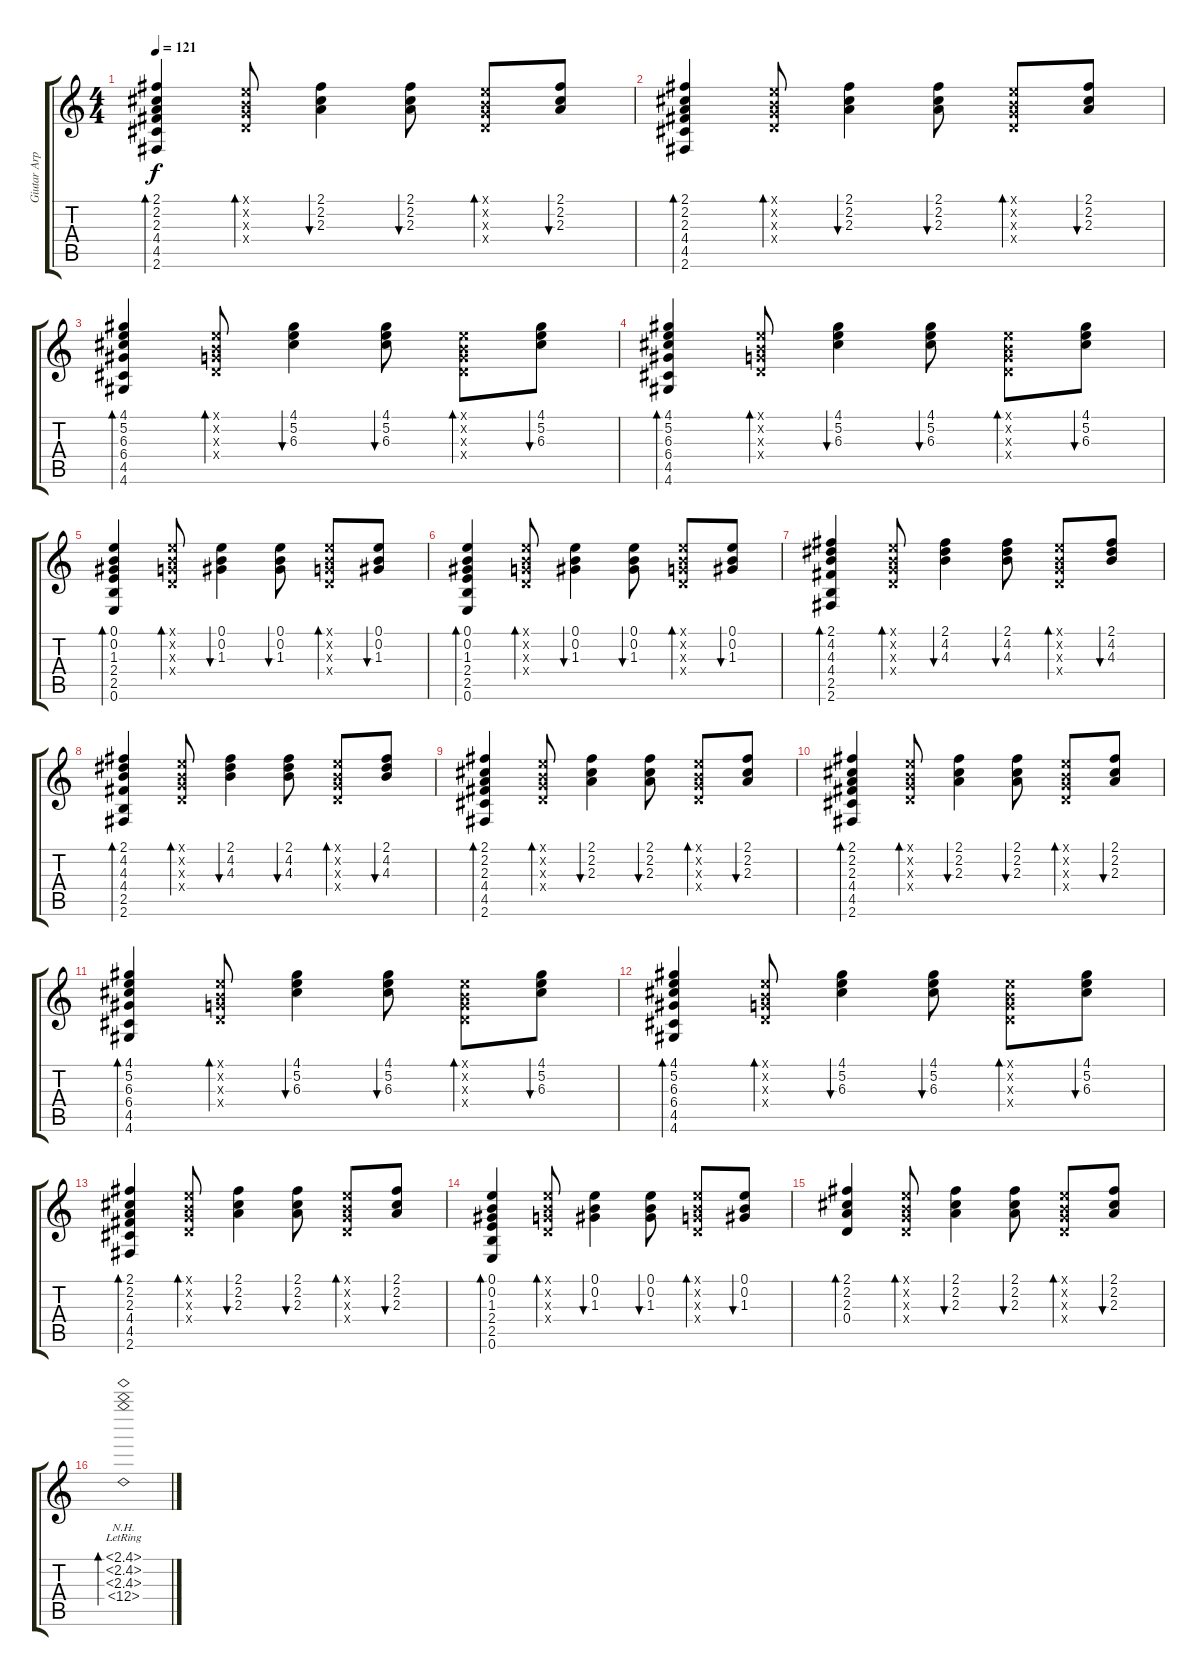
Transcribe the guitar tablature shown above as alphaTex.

\track ("Giutar Arpezh" "Giutar Arp") {instrument acousticguitarnylon}
\staff {score tabs}
\tuning (E4 B3 G3 D3 A2 E2) {hide}
\ts (4 4)
\tempo 121
\clef g2
\ks c
(2.1 2.2 2.3 4.4 4.5 2.6).4{bd 60 dy f volume 8} (0.1{x} 0.2{x} 0.3{x} 0.4{x}).8{bd 60} (2.1 2.2 2.3).4{bu 60} (2.1 2.2 2.3).8{bu 60} (0.1{x} 0.2{x} 0.3{x} 0.4{x}).8{bd 60} (2.1 2.2 2.3).8{bu 60} |
(2.1 2.2 2.3 4.4 4.5 2.6).4{bd 60} (0.1{x} 0.2{x} 0.3{x} 0.4{x}).8{bd 60} (2.1 2.2 2.3).4{bu 60} (2.1 2.2 2.3).8{bu 60} (0.1{x} 0.2{x} 0.3{x} 0.4{x}).8{bd 60} (2.1 2.2 2.3).8{bu 60} |
(4.1 5.2 6.3 6.4 4.5 4.6).4{bd 60} (0.1{x} 0.2{x} 0.3{x} 0.4{x}).8{bd 60} (4.1 5.2 6.3).4{bu 60} (4.1 5.2 6.3).8{bu 60} (0.1{x} 0.2{x} 0.3{x} 0.4{x}).8{bd 60} (4.1 5.2 6.3).8{bu 60} |
(4.1 5.2 6.3 6.4 4.5 4.6).4{bd 60} (0.1{x} 0.2{x} 0.3{x} 0.4{x}).8{bd 60} (4.1 5.2 6.3).4{bu 60} (4.1 5.2 6.3).8{bu 60} (0.1{x} 0.2{x} 0.3{x} 0.4{x}).8{bd 60} (4.1 5.2 6.3).8{bu 60} |
(0.1 0.2 1.3 2.4 2.5 0.6).4{bd 60} (0.1{x} 0.2{x} 0.3{x} 0.4{x}).8{bd 60} (0.1 0.2 1.3).4{bu 60} (0.1 0.2 1.3).8{bu 60} (0.1{x} 0.2{x} 0.3{x} 0.4{x}).8{bd 60} (0.1 0.2 1.3).8{bu 60} |
(0.1 0.2 1.3 2.4 2.5 0.6).4{bd 60} (0.1{x} 0.2{x} 0.3{x} 0.4{x}).8{bd 60} (0.1 0.2 1.3).4{bu 60} (0.1 0.2 1.3).8{bu 60} (0.1{x} 0.2{x} 0.3{x} 0.4{x}).8{bd 60} (0.1 0.2 1.3).8{bu 60} |
(2.1 4.2 4.3 4.4 2.5 2.6).4{bd 60} (0.1{x} 0.2{x} 0.3{x} 0.4{x}).8{bd 60} (2.1 4.2 4.3).4{bu 60} (2.1 4.2 4.3).8{bu 60} (0.1{x} 0.2{x} 0.3{x} 0.4{x}).8{bd 60} (2.1 4.2 4.3).8{bu 60} |
(2.1 4.2 4.3 4.4 2.5 2.6).4{bd 60} (0.1{x} 0.2{x} 0.3{x} 0.4{x}).8{bd 60} (2.1 4.2 4.3).4{bu 60} (2.1 4.2 4.3).8{bu 60} (0.1{x} 0.2{x} 0.3{x} 0.4{x}).8{bd 60} (2.1 4.2 4.3).8{bu 60} |
(2.1 2.2 2.3 4.4 4.5 2.6).4{bd 60} (0.1{x} 0.2{x} 0.3{x} 0.4{x}).8{bd 60} (2.1 2.2 2.3).4{bu 60} (2.1 2.2 2.3).8{bu 60} (0.1{x} 0.2{x} 0.3{x} 0.4{x}).8{bd 60} (2.1 2.2 2.3).8{bu 60} |
(2.1 2.2 2.3 4.4 4.5 2.6).4{bd 60} (0.1{x} 0.2{x} 0.3{x} 0.4{x}).8{bd 60} (2.1 2.2 2.3).4{bu 60} (2.1 2.2 2.3).8{bu 60} (0.1{x} 0.2{x} 0.3{x} 0.4{x}).8{bd 60} (2.1 2.2 2.3).8{bu 60} |
(4.1 5.2 6.3 6.4 4.5 4.6).4{bd 60} (0.1{x} 0.2{x} 0.3{x} 0.4{x}).8{bd 60} (4.1 5.2 6.3).4{bu 60} (4.1 5.2 6.3).8{bu 60} (0.1{x} 0.2{x} 0.3{x} 0.4{x}).8{bd 60} (4.1 5.2 6.3).8{bu 60} |
(4.1 5.2 6.3 6.4 4.5 4.6).4{bd 60} (0.1{x} 0.2{x} 0.3{x} 0.4{x}).8{bd 60} (4.1 5.2 6.3).4{bu 60} (4.1 5.2 6.3).8{bu 60} (0.1{x} 0.2{x} 0.3{x} 0.4{x}).8{bd 60} (4.1 5.2 6.3).8{bu 60} |
(2.1 2.2 2.3 4.4 4.5 2.6).4{bd 60} (0.1{x} 0.2{x} 0.3{x} 0.4{x}).8{bd 60} (2.1 2.2 2.3).4{bu 60} (2.1 2.2 2.3).8{bu 60} (0.1{x} 0.2{x} 0.3{x} 0.4{x}).8{bd 60} (2.1 2.2 2.3).8{bu 60} |
(0.1 0.2 1.3 2.4 2.5 0.6).4{bd 60} (0.1{x} 0.2{x} 0.3{x} 0.4{x}).8{bd 60} (0.1 0.2 1.3).4{bu 60} (0.1 0.2 1.3).8{bu 60} (0.1{x} 0.2{x} 0.3{x} 0.4{x}).8{bd 60} (0.1 0.2 1.3).8{bu 60} |
(2.1 2.2 2.3 0.4).4{bd 120} (0.1{x} 0.2{x} 0.3{x} 0.4{x}).8{bd 60} (2.1 2.2 2.3).4{bu 60} (2.1 2.2 2.3).8{bu 60} (0.1{x} 0.2{x} 0.3{x} 0.4{x}).8{bd 60} (2.1 2.2 2.3).8{bu 60} |
(2.1{nh lr} 2.2{nh lr} 2.3{nh lr} 0.4{nh lr}).1{bd 480}
